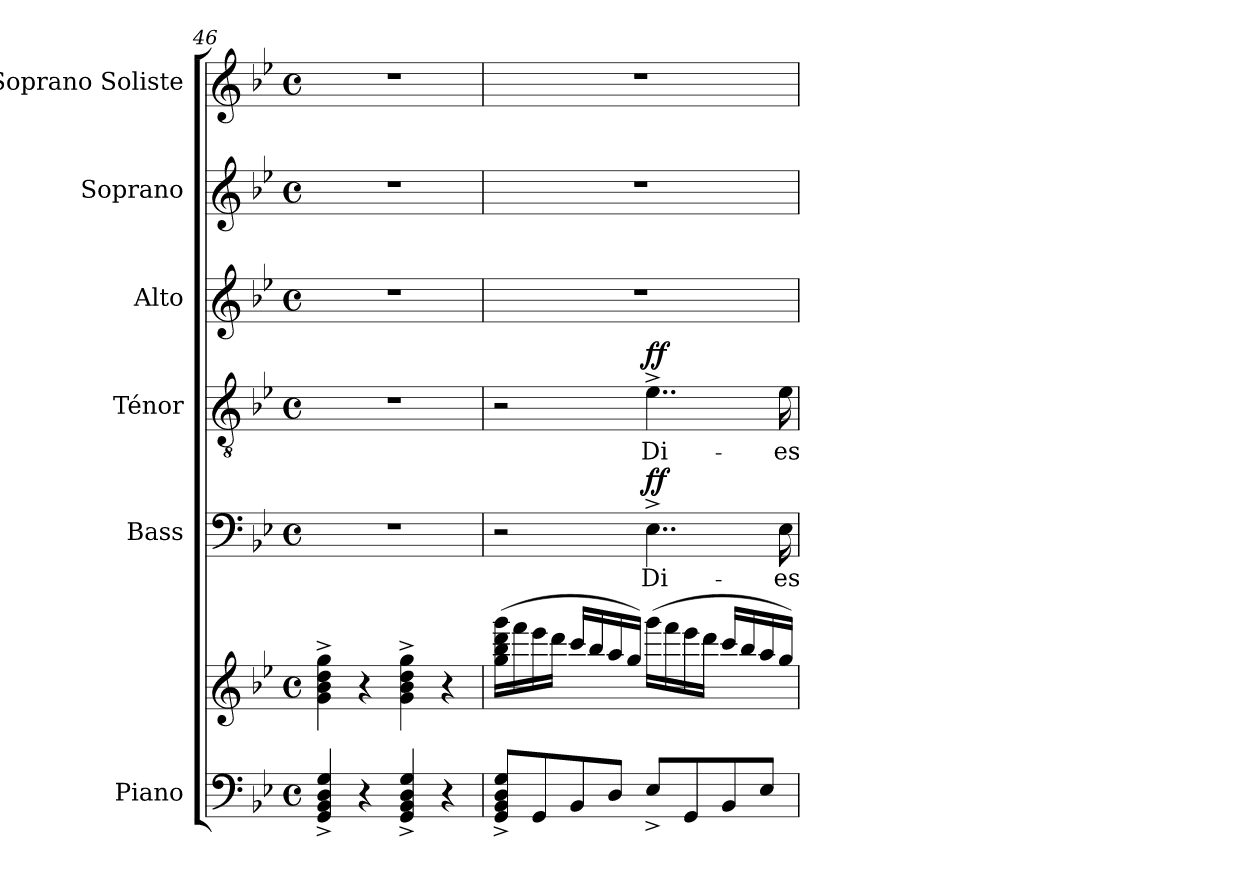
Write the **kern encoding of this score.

**kern	**kern	**kern	**text	**dynam	**kern	**text	**dynam	**kern	**kern	**kern
*part6	*part6	*part5	*part5	*part5	*part4	*part4	*part4	*part3	*part2	*part1
*staff7	*staff6	*staff5	*staff5	*staff5	*staff4	*staff4	*staff4	*staff3	*staff2	*staff1
*I"Piano	*	*I"Bass	*	*	*I"Ténor	*	*	*I"Alto	*I"Soprano	*I"Soprano Soliste
*I'Pno.	*	*I'B.	*	*	*I'T.	*	*	*I'A.	*I'S.	*
*clefF4	*clefG2	*clefF4	*	*	*clefGv2	*	*	*clefG2	*clefG2	*clefG2
*	*	*	*	*	*	*	*	*ITrd2c3	*	*
*k[b-e-]	*k[b-e-]	*k[b-e-]	*	*	*k[b-e-]	*	*	*k[f#]	*k[b-e-]	*k[b-e-]
*M4/4	*M4/4	*M4/4	*	*	*M4/4	*	*	*M4/4	*M4/4	*M4/4
*met(c)	*met(c)	*met(c)	*	*	*met(c)	*	*	*met(c)	*met(c)	*met(c)
=46	=46	=46	=46	=46	=46	=46	=46	=46	=46	=46
4GG/^ 4BB-/^ 4D/^ 4G/^	4g\^ 4b-\^ 4dd\^ 4gg\^	1r	.	.	1r	.	.	1r	1r	1r
4r	4r	.	.	.	.	.	.	.	.	.
4GG/^ 4BB-/^ 4D/^ 4G/^	4g\^ 4b-\^ 4dd\^ 4gg\^	.	.	.	.	.	.	.	.	.
4r	4r	.	.	.	.	.	.	.	.	.
=47	=47	=47	=47	=47	=47	=47	=47	=47	=47	=47
8GG/^ 8BB-/^ 8D/^ 8G/^L	(16gg\ 16bb-\ 16ddd\ 16ggg\LL	2r	.	.	2r	.	.	1r	1r	1r
.	16fff\	.	.	.	.	.	.	.	.	.
8GG/	16eee-\	.	.	.	.	.	.	.	.	.
.	16ddd\JJ	.	.	.	.	.	.	.	.	.
8BB-/	16ccc/LL	.	.	.	.	.	.	.	.	.
.	16bb-/	.	.	.	.	.	.	.	.	.
8D/J	16aa/	.	.	.	.	.	.	.	.	.
.	16gg/JJ)	.	.	.	.	.	.	.	.	.
!	!	!	!	!LO:DY:a	!	!	!LO:DY:a	!	!	!
8E-^/L	(16ggg\LL	4..E-^\	Di-	ff	4..e-^\	Di-	ff	.	.	.
.	16fff\	.	.	.	.	.	.	.	.	.
8GG/	16eee-\	.	.	.	.	.	.	.	.	.
.	16ddd\JJ	.	.	.	.	.	.	.	.	.
8BB-/	16ccc/LL	.	.	.	.	.	.	.	.	.
.	16bb-/	.	.	.	.	.	.	.	.	.
8E-/J	16aa/	.	.	.	.	.	.	.	.	.
.	16gg/JJ)	16E-\	-es	.	16e-\	-es	.	.	.	.
=	=	=	=	=	=	=	=	=	=	=
*-	*-	*-	*-	*-	*-	*-	*-	*-	*-	*-
